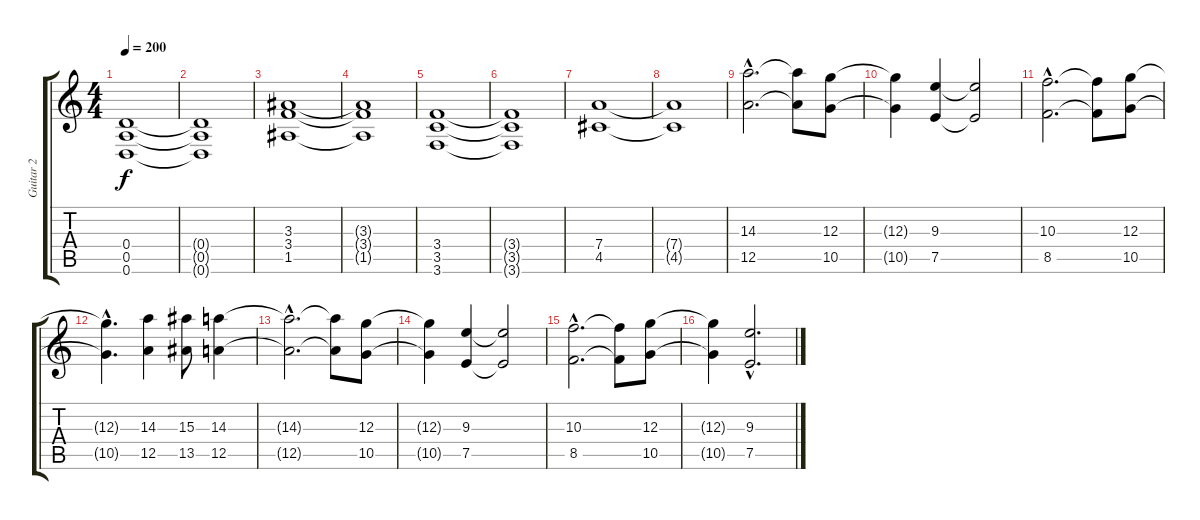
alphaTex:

\track ("Guitar 2" "Guitar 2") {instrument distortionguitar}
\staff {score tabs}
\tuning (E4 B3 G3 D3 A2 D2) {hide}
\ts (4 4)
\tempo 200
\clef g2
\ks c
(0.4 0.5 0.6).1{dy f} |
(0.4{t} 0.5{t} 0.6{t}).1 |
(3.3 3.4 1.5).1 |
(3.3{t} 3.4{t} 1.5{t}).1 |
(3.4 3.5 3.6).1 |
(3.4{t} 3.5{t} 3.6{t}).1 |
(7.4 4.5).1 |
(7.4{t} 4.5{t}).1 |
(14.3{hac} 12.5{hac}).2{d} (14.3{t} 12.5{t}).8 (12.3 10.5).8 |
(12.3{t} 10.5{t}).4 (9.3 7.5).4 (9.3{t} 7.5{t}).2 |
(10.3{hac} 8.5{hac}).2{d} (10.3{t} 8.5{t}).8 (12.3 10.5).8 |
(12.3{hac t} 10.5{hac t}).4{d} (14.3 12.5).4 (15.3 13.5).8 (14.3 12.5).4 |
(14.3{hac t} 12.5{hac t}).2{d} (14.3{t} 12.5{t}).8 (12.3 10.5).8 |
(12.3{t} 10.5{t}).4 (9.3 7.5).4 (9.3{t} 7.5{t}).2 |
(10.3{hac} 8.5{hac}).2{d} (10.3{t} 8.5{t}).8 (12.3 10.5).8 |
(12.3{t} 10.5{t}).4 (9.3{hac} 7.5{hac}).2{d}
